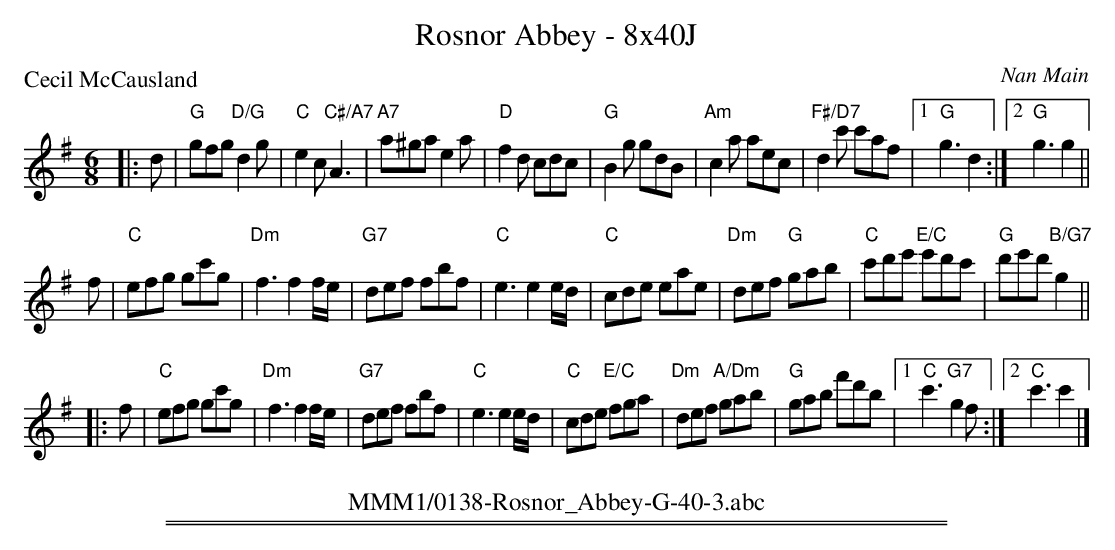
X:1
T: Rosnor Abbey - 8x40J
P: Cecil McCausland
C: Nan Main
M: 6/8
L: 1/8
K: G
|: d |\
"G"gfg "D/G"d2g | "C"e2c "C#/A7"A3 | "A7"a^ga e2a | "D"f2d cdc |\
"G"B2g gdB | "Am"c2a aec | "F#/D7"d2c' c'af |1 "G"g3 d2 :|2 "G"g3 g2 ||
f |\
"C"efg gc'g | "Dm"f3 f2f/e/ | "G7"def fbf | "C"e3 e2e/d/ |\
"C"cde eae | "Dm"def "G"gab | "C"c'd'e' "E/C"e'd'c' | "G"d'e'd' "B/G7"g2 ||
|: f |\
"C"efg gc'g | "Dm"f3 f2f/e/ | "G7"def fbf | "C"e3 e2e/d/ |\
"C"cde "E/C"fga | "Dm"def "A/Dm"gab | "G"gab f'd'b |1 "C"c'3 "G7"g2f :|2 "C"c'3 c'2 |]
